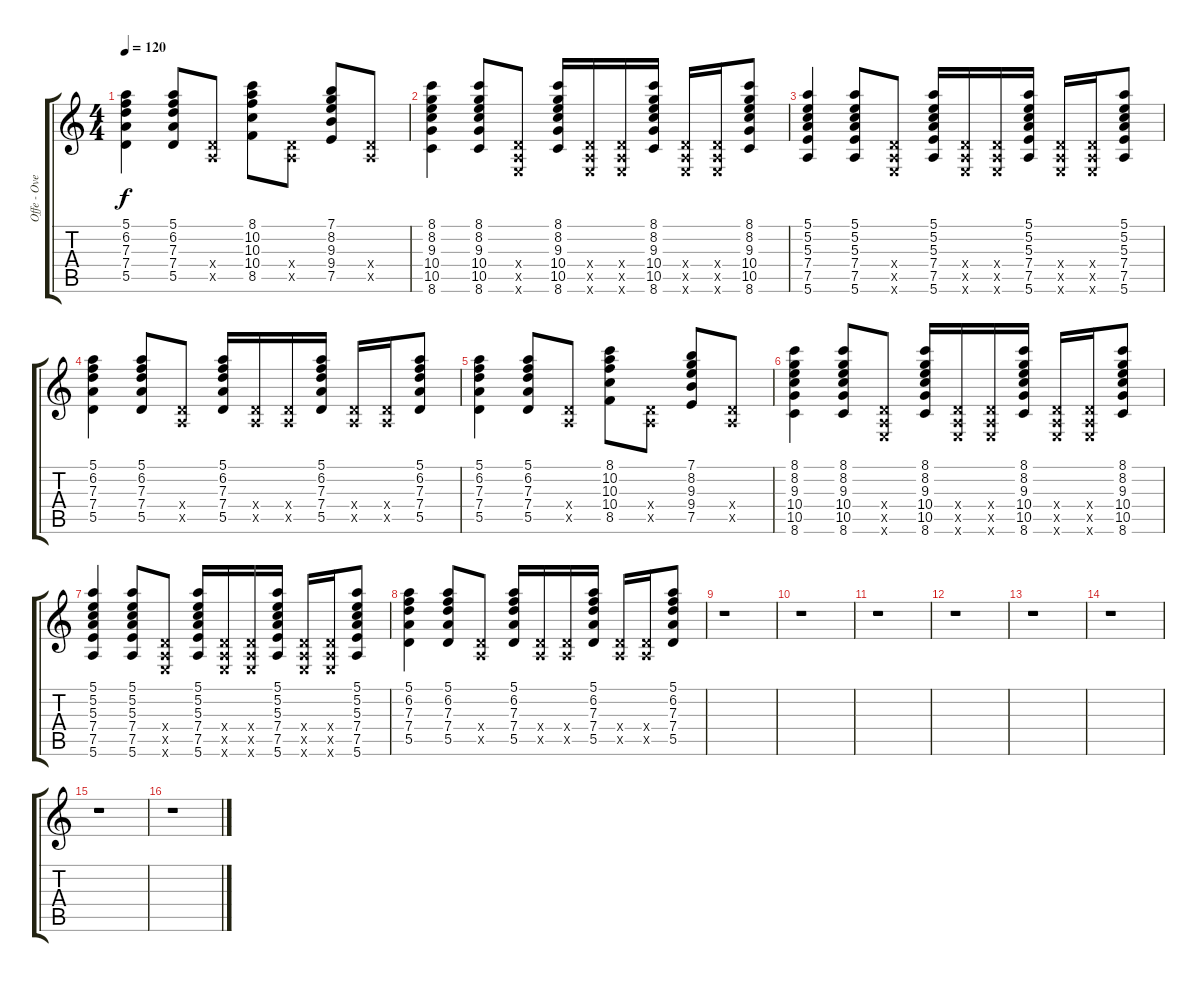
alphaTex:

\track ("Offe - Overdrive" "Offe - Ove") {instrument overdrivenguitar}
\staff {score tabs}
\tuning (E4 B3 G3 D3 A2 E2) {hide}
\ts (4 4)
\tempo 120
\clef g2
\ks c
(5.1 6.2 7.3 7.4 5.5).4{dy f} (5.1 6.2 7.3 7.4 5.5).8 (0.4{x} 0.5{x}).8 (8.1 10.2 10.3 10.4 8.5).8 (0.4{x} 0.5{x}).8 (7.1 8.2 9.3 9.4 7.5).8 (0.4{x} 0.5{x}).8 |
(8.1 8.2 9.3 10.4 10.5 8.6).4 (8.1 8.2 9.3 10.4 10.5 8.6).8 (0.4{x} 0.5{x} 0.6{x}).8 (8.1 8.2 9.3 10.4 10.5 8.6).16 (0.4{x} 0.5{x} 0.6{x}).16 (0.4{x} 0.5{x} 0.6{x}).16 (8.1 8.2 9.3 10.4 10.5 8.6).16 (0.4{x} 0.5{x} 0.6{x}).16 (0.4{x} 0.5{x} 0.6{x}).16 (8.1 8.2 9.3 10.4 10.5 8.6).8 |
(5.1 5.2 5.3 7.4 7.5 5.6).4 (5.1 5.2 5.3 7.4 7.5 5.6).8 (0.4{x} 0.5{x} 0.6{x}).8 (5.1 5.2 5.3 7.4 7.5 5.6).16 (0.4{x} 0.5{x} 0.6{x}).16 (0.4{x} 0.5{x} 0.6{x}).16 (5.1 5.2 5.3 7.4 7.5 5.6).16 (0.4{x} 0.5{x} 0.6{x}).16 (0.4{x} 0.5{x} 0.6{x}).16 (5.1 5.2 5.3 7.4 7.5 5.6).8 |
(5.1 6.2 7.3 7.4 5.5).4 (5.1 6.2 7.3 7.4 5.5).8 (0.4{x} 0.5{x}).8 (5.1 6.2 7.3 7.4 5.5).16 (0.4{x} 0.5{x}).16 (0.4{x} 0.5{x}).16 (5.1 6.2 7.3 7.4 5.5).16 (0.4{x} 0.5{x}).16 (0.4{x} 0.5{x}).16 (5.1 6.2 7.3 7.4 5.5).8 |
(5.1 6.2 7.3 7.4 5.5).4 (5.1 6.2 7.3 7.4 5.5).8 (0.4{x} 0.5{x}).8 (8.1 10.2 10.3 10.4 8.5).8 (0.4{x} 0.5{x}).8 (7.1 8.2 9.3 9.4 7.5).8 (0.4{x} 0.5{x}).8 |
(8.1 8.2 9.3 10.4 10.5 8.6).4 (8.1 8.2 9.3 10.4 10.5 8.6).8 (0.4{x} 0.5{x} 0.6{x}).8 (8.1 8.2 9.3 10.4 10.5 8.6).16 (0.4{x} 0.5{x} 0.6{x}).16 (0.4{x} 0.5{x} 0.6{x}).16 (8.1 8.2 9.3 10.4 10.5 8.6).16 (0.4{x} 0.5{x} 0.6{x}).16 (0.4{x} 0.5{x} 0.6{x}).16 (8.1 8.2 9.3 10.4 10.5 8.6).8 |
(5.1 5.2 5.3 7.4 7.5 5.6).4 (5.1 5.2 5.3 7.4 7.5 5.6).8 (0.4{x} 0.5{x} 0.6{x}).8 (5.1 5.2 5.3 7.4 7.5 5.6).16 (0.4{x} 0.5{x} 0.6{x}).16 (0.4{x} 0.5{x} 0.6{x}).16 (5.1 5.2 5.3 7.4 7.5 5.6).16 (0.4{x} 0.5{x} 0.6{x}).16 (0.4{x} 0.5{x} 0.6{x}).16 (5.1 5.2 5.3 7.4 7.5 5.6).8 |
(5.1 6.2 7.3 7.4 5.5).4 (5.1 6.2 7.3 7.4 5.5).8 (0.4{x} 0.5{x}).8 (5.1 6.2 7.3 7.4 5.5).16 (0.4{x} 0.5{x}).16 (0.4{x} 0.5{x}).16 (5.1 6.2 7.3 7.4 5.5).16 (0.4{x} 0.5{x}).16 (0.4{x} 0.5{x}).16 (5.1 6.2 7.3 7.4 5.5).8 |
r.1 |
r.1 |
r.1 |
r.1 |
r.1 |
r.1 |
r.1 |
r.1
